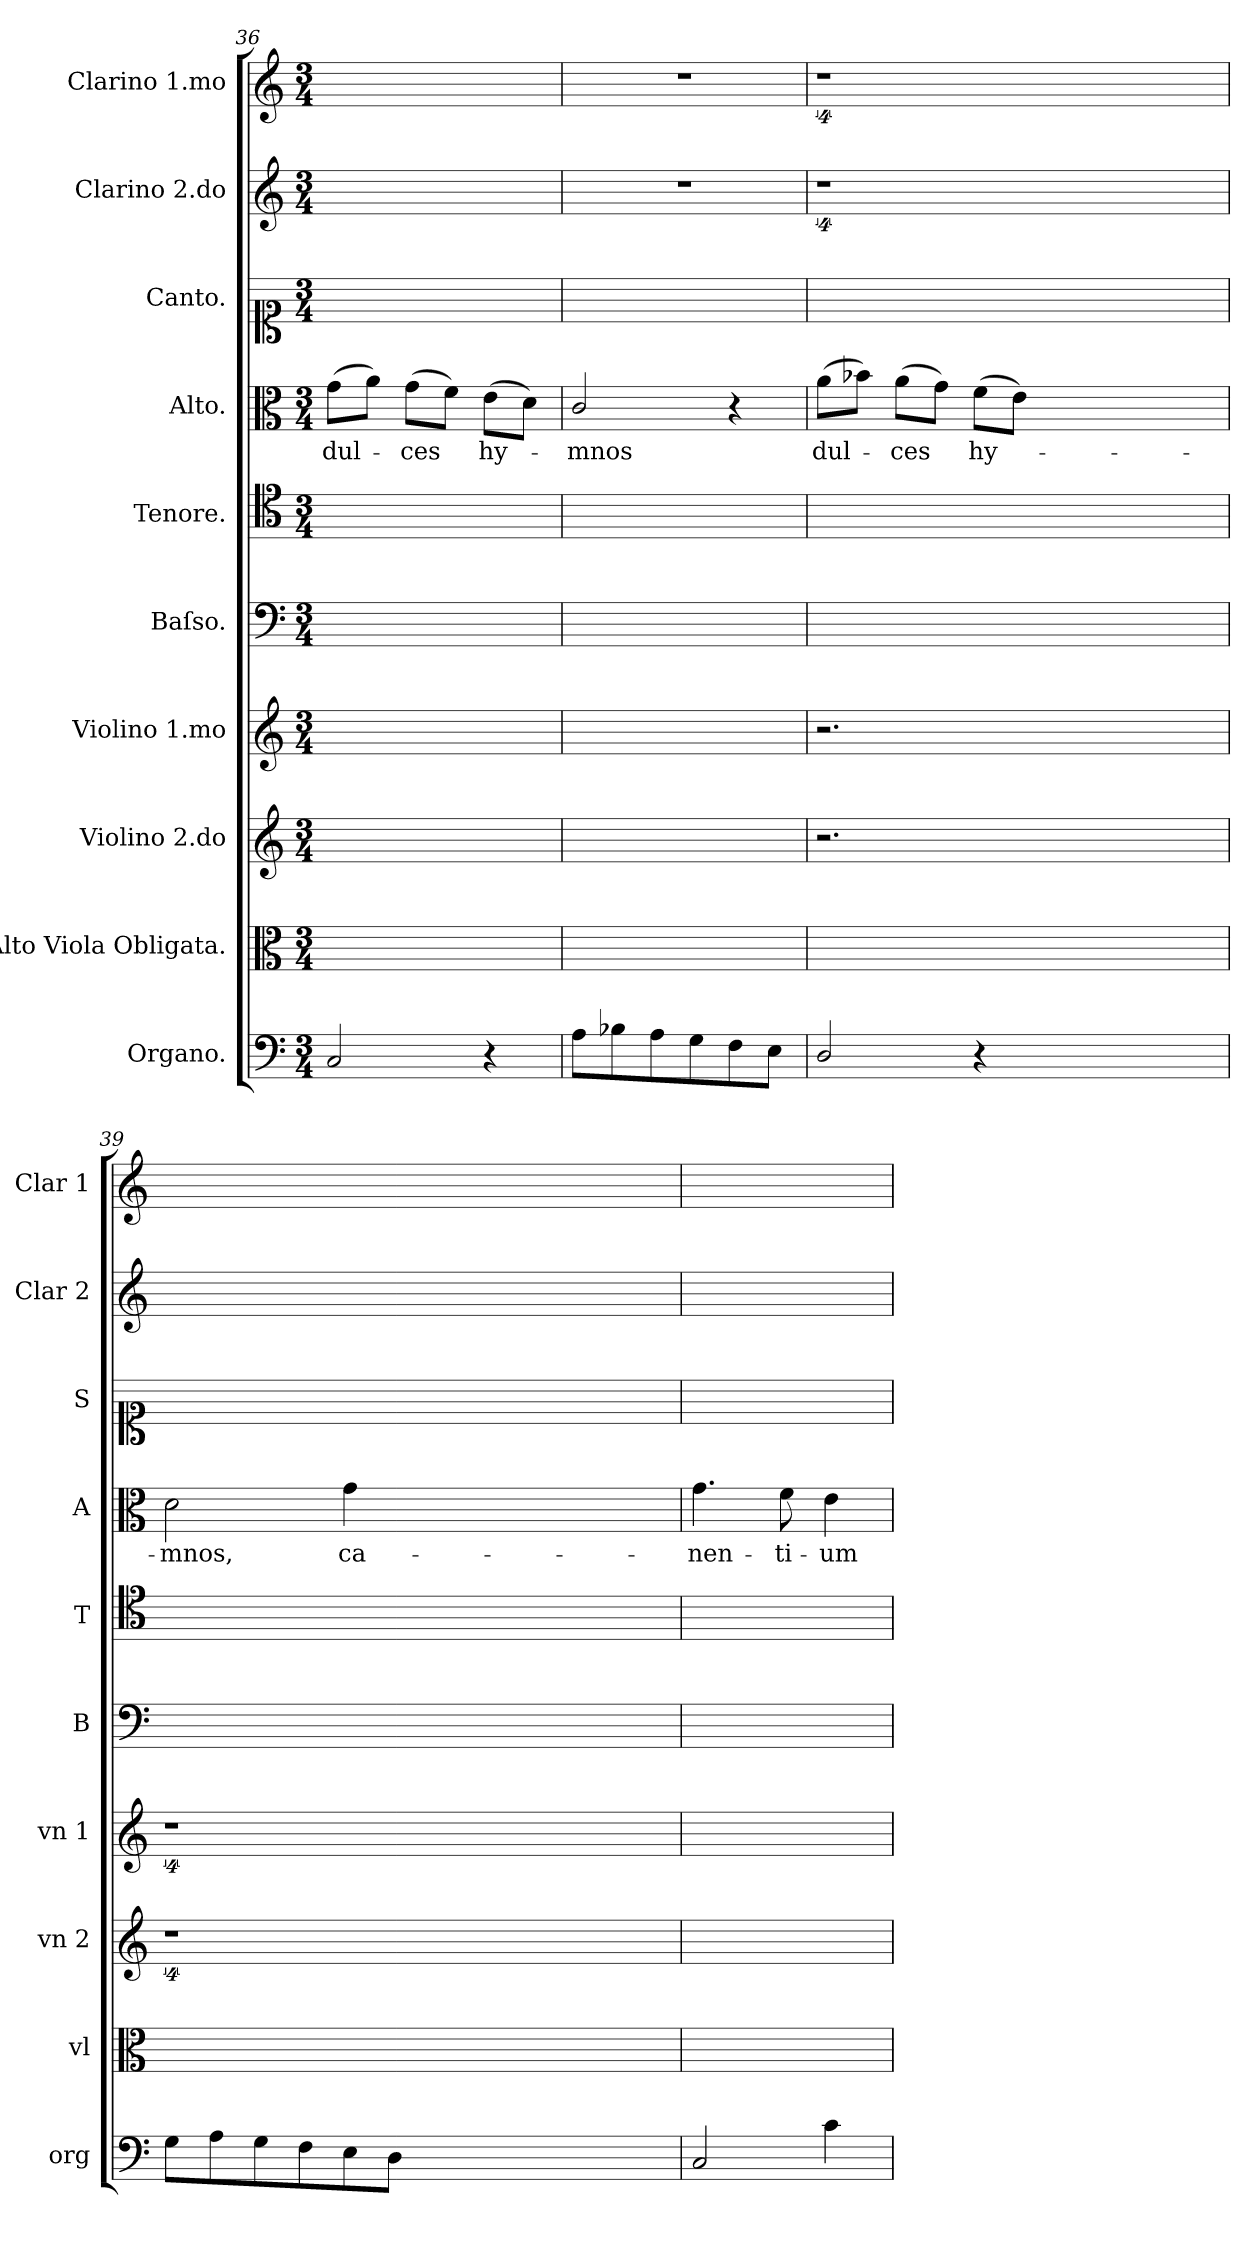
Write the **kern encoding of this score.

**kern	**kern	**kern	**kern	**kern	**kern	**kern	**text	**kern	**kern	**kern
*part10	*part9	*part8	*part7	*part6	*part5	*part4	*part4	*part3	*part2	*part1
*staff10	*staff9	*staff8	*staff7	*staff6	*staff5	*staff4	*staff4	*staff3	*staff2	*staff1
*I"Organo.	*I"Alto Viola Obligata.	*I"Violino 2.do	*I"Violino 1.mo	*I"Baſso.	*I"Tenore.	*I"Alto.	*	*I"Canto.	*I"Clarino 2.do	*I"Clarino 1.mo
*I'org	*I'vl	*I'vn 2	*I'vn 1	*I'B	*I'T	*I'A	*	*I'S	*I'Clar 2	*I'Clar 1
*clefF4	*clefC3	*clefG2	*clefG2	*clefF4	*clefC4	*clefC3	*	*clefC1	*clefG2	*clefG2
*k[]	*k[]	*k[]	*k[]	*k[]	*k[]	*k[]	*	*k[]	*k[]	*k[]
*M3/4	*M3/4	*M3/4	*M3/4	*M3/4	*M3/4	*M3/4	*	*M3/4	*M3/4	*M3/4
=36	=36	=36	=36	=36	=36	=36	=36	=36	=36	=36
2C/	2.ryy	2.ryy	2.ryy	2.ryy	2.ryy	(>8g\L	dul-	2.ryy	2.ryy	2.ryy
.	.	.	.	.	.	8a\J)	.	.	.	.
.	.	.	.	.	.	(>8g\L	-ces	.	.	.
.	.	.	.	.	.	8f\J)	.	.	.	.
4r	.	.	.	.	.	(>8e\L	hy-	.	.	.
.	.	.	.	.	.	8d\J)	.	.	.	.
=37	=37	=37	=37	=37	=37	=37	=37	=37	=37	=37
8A\L	2.ryy	2.ryy	2.ryy	2.ryy	2.ryy	2c/	-mnos	2.ryy	2.r	2.r
8B-X\	.	.	.	.	.	.	.	.	.	.
8A\	.	.	.	.	.	.	.	.	.	.
8G\	.	.	.	.	.	.	.	.	.	.
8F\	.	.	.	.	.	4r	.	.	.	.
8E\J	.	.	.	.	.	.	.	.	.	.
=38	=38	=38	=38	=38	=38	=38	=38	=38	=38	=38
2D/	2.ryy	2.r	2.r	2.ryy	2.ryy	(>8a\L	dul-	2.ryy	4%9r	4%9r
.	.	.	.	.	.	8b-X\J)	.	.	.	.
.	.	.	.	.	.	(>8a\L	-ces	.	.	.
.	.	.	.	.	.	8g\J)	.	.	.	.
4r	.	.	.	.	.	(>8f\L	hy-	.	.	.
.	.	.	.	.	.	8e\J)	.	.	.	.
1.ryy	1.ryy	1.ryy	1.ryy	1.ryy	1.ryy	1.ryy	.	1.ryy	.	.
=39	=39	=39	=39	=39	=39	=39	=39	=39	=39	=39
8G\L	2.ryy	4%9r	4%9r	2.ryy	2.ryy	2d\	-mnos,	2.ryy	0ryy	0ryy
8A\	.	.	.	.	.	.	.	.	.	.
8G\	.	.	.	.	.	.	.	.	.	.
8F\	.	.	.	.	.	.	.	.	.	.
8E\	.	.	.	.	.	4g\	ca-	.	.	.
8D\J	.	.	.	.	.	.	.	.	.	.
1.ryy	1.ryy	.	.	1.ryy	1.ryy	1.ryy	.	1.ryy	.	.
.	.	.	.	.	.	.	.	.	4ryy	4ryy
=40	=40	=40	=40	=40	=40	=40	=40	=40	=40	=40
2C/	2.ryy	2.ryy	2.ryy	2.ryy	2.ryy	4.g\	-nen-	2.ryy	2.ryy	2.ryy
.	.	.	.	.	.	8f\	-ti-	.	.	.
4c\	.	.	.	.	.	4e\	-um	.	.	.
=	=	=	=	=	=	=	=	=	=	=
*-	*-	*-	*-	*-	*-	*-	*-	*-	*-	*-
